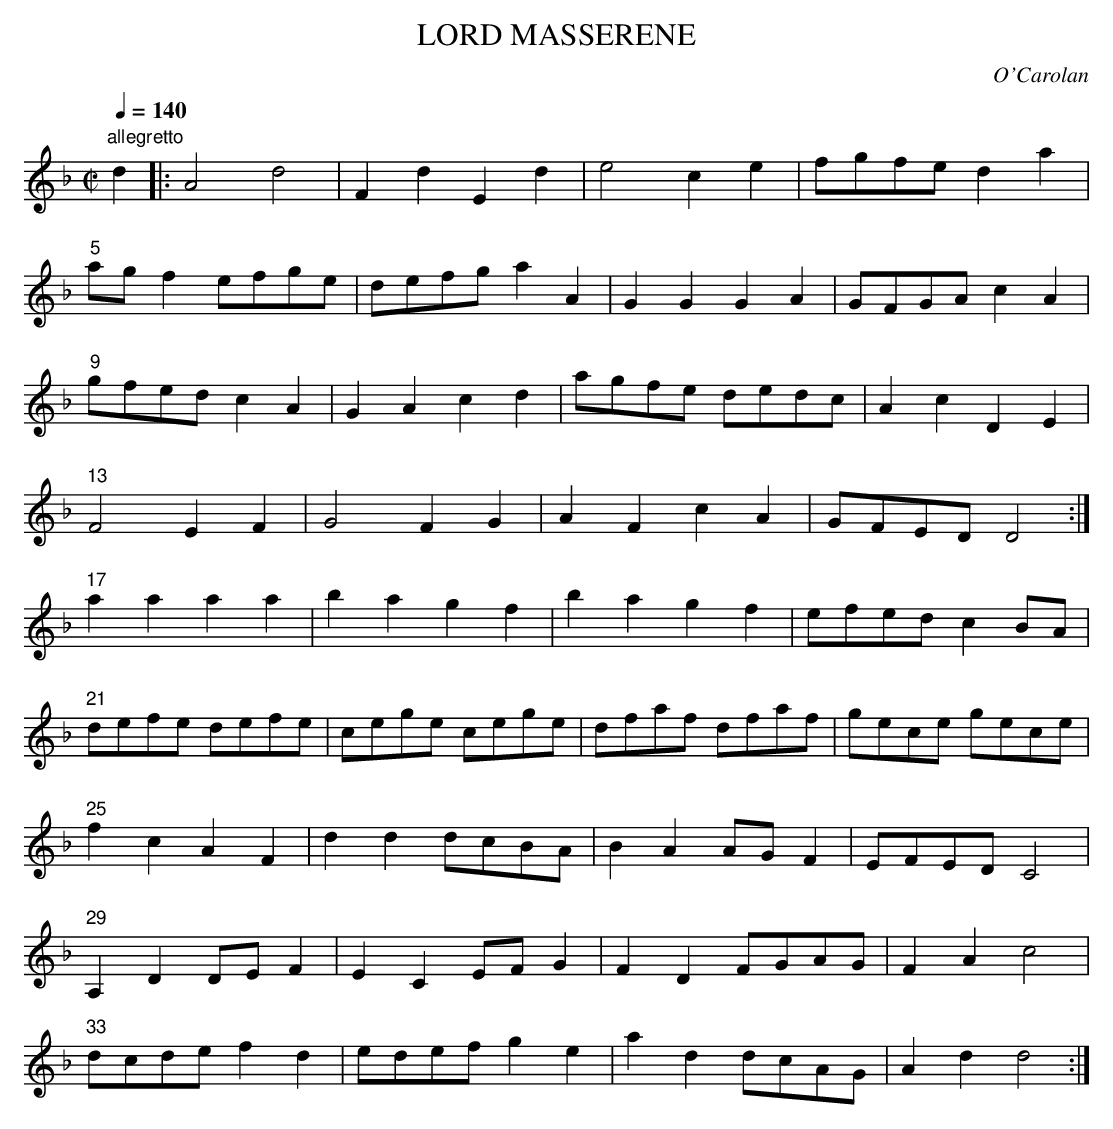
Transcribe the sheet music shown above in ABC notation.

X:1
T:LORD MASSERENE
C:O'Carolan
Q:1/4=140
M:C|
L:1/8
K:Dm
"allegretto"
d2|: A4 d4|F2d2 E2d2|e4 c2e2|fgfe d2a2|
"5"agf2 efge|defg a2A2|G2G2 G2A2|GFGA c2A2|
"9"gfed c2A2|G2A2 c2d2|agfe dedc|A2c2 D2E2|
"13"F4 E2F2|G4 F2G2|A2F2 c2A2|GFED D4:|
"17"a2a2 a2a2|b2a2g2f2|b2a2g2f2|efed c2BA|
"21"defe defe|cege cege|dfaf dfaf|gece gece|
"25"f2c2 A2F2|d2d2 dcBA|B2A2 AGF2|EFED C4|
"29"A,2D2 DEF2|E2C2 EFG2|F2D2 FGAG|F2A2 c4|
"33"dcde f2d2|edef g2e2|a2d2 dcAG|A2d2 d4:|
